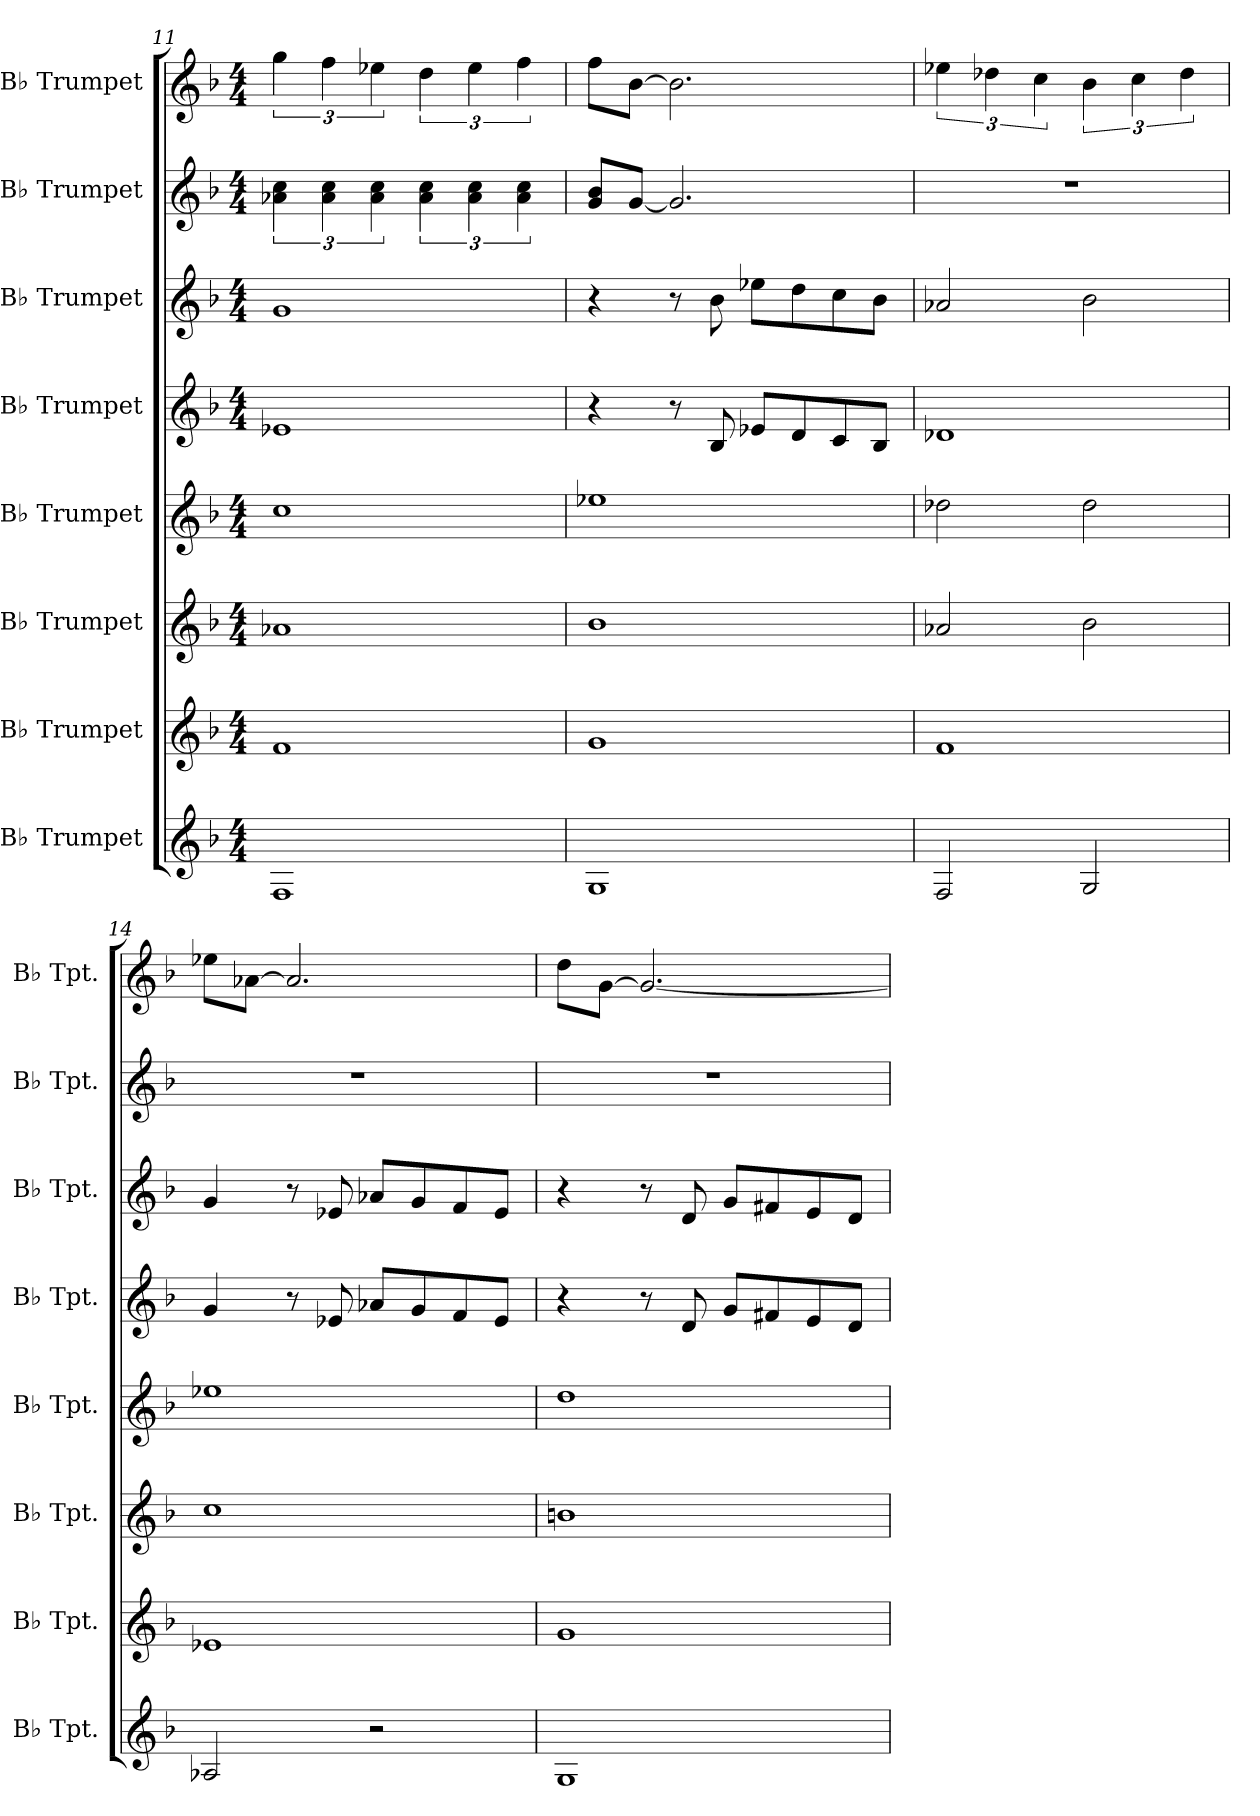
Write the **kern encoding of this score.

**kern	**kern	**kern	**kern	**kern	**kern	**kern	**kern
*part8	*part7	*part6	*part5	*part4	*part3	*part2	*part1
*staff8	*staff7	*staff6	*staff5	*staff4	*staff3	*staff2	*staff1
*I"B♭ Trumpet	*I"B♭ Trumpet	*I"B♭ Trumpet	*I"B♭ Trumpet	*I"B♭ Trumpet	*I"B♭ Trumpet	*I"B♭ Trumpet	*I"B♭ Trumpet
*I'B♭ Tpt.	*I'B♭ Tpt.	*I'B♭ Tpt.	*I'B♭ Tpt.	*I'B♭ Tpt.	*I'B♭ Tpt.	*I'B♭ Tpt.	*I'B♭ Tpt.
*clefG2	*clefG2	*clefG2	*clefG2	*clefG2	*clefG2	*clefG2	*clefG2
*ITrd1c2	*ITrd1c2	*ITrd1c2	*ITrd1c2	*ITrd1c2	*ITrd1c2	*ITrd1c2	*ITrd1c2
*k[b-e-a-]	*k[b-e-a-]	*k[b-e-a-]	*k[b-e-a-]	*k[b-e-a-]	*k[b-e-a-]	*k[b-e-a-]	*k[b-e-a-]
*M4/4	*M4/4	*M4/4	*M4/4	*M4/4	*M4/4	*M4/4	*M4/4
=11	=11	=11	=11	=11	=11	=11	=11
1E-	1e-	1g-X	1b-	1d-X	1f	6g-X\ 6b-\	6ff\
.	.	.	.	.	.	6g-\ 6b-\	6ee-\
.	.	.	.	.	.	6g-\ 6b-\	6dd-X\
.	.	.	.	.	.	6g-\ 6b-\	6cc\
.	.	.	.	.	.	6g-\ 6b-\	6dd-\
.	.	.	.	.	.	6g-\ 6b-\	6ee-\
!!LO:PB:g=z
=12	=12	=12	=12	=12	=12	=12	=12
1F	1f	1a-	1dd-X	4r	4r	8f/ 8a-/L	8ee-\L
.	.	.	.	.	.	[8f/J	[8a-\J
.	.	.	.	8r	8r	2.f/]	2.a-\]
.	.	.	.	8A-/	8a-\	.	.
.	.	.	.	8d-X/L	8dd-X\L	.	.
.	.	.	.	8c/	8cc\	.	.
.	.	.	.	8B-/	8b-\	.	.
.	.	.	.	8A-/J	8a-\J	.	.
=13	=13	=13	=13	=13	=13	=13	=13
2E-/	1e-	2g-X/	2cc-X\	1c-X	2g-X/	1r	6dd-X\
.	.	.	.	.	.	.	6cc-X\
.	.	.	.	.	.	.	6b-\
2F/	.	2a-\	2cc-\	.	2a-\	.	6a-\
.	.	.	.	.	.	.	6b-\
.	.	.	.	.	.	.	6cc-\
=14	=14	=14	=14	=14	=14	=14	=14
2G-X/	1d-X	1b-	1dd-X	4f/	4f/	1r	8dd-X\L
.	.	.	.	.	.	.	[8g-X\J
.	.	.	.	8r	8r	.	2.g-/]
.	.	.	.	8d-X/	8d-X/	.	.
2r	.	.	.	8g-X/L	8g-X/L	.	.
.	.	.	.	8f/	8f/	.	.
.	.	.	.	8e-/	8e-/	.	.
.	.	.	.	8d-/J	8d-/J	.	.
=15	=15	=15	=15	=15	=15	=15	=15
1F	1f	1an	1cc	4r	4r	1r	8cc\L
.	.	.	.	.	.	.	[8f\J
.	.	.	.	8r	8r	.	2.f/_
.	.	.	.	8c/	8c/	.	.
.	.	.	.	8f/L	8f/L	.	.
.	.	.	.	8en/	8en/	.	.
.	.	.	.	8d/	8d/	.	.
.	.	.	.	8c/J	8c/J	.	.
=	=	=	=	=	=	=	=
*-	*-	*-	*-	*-	*-	*-	*-
